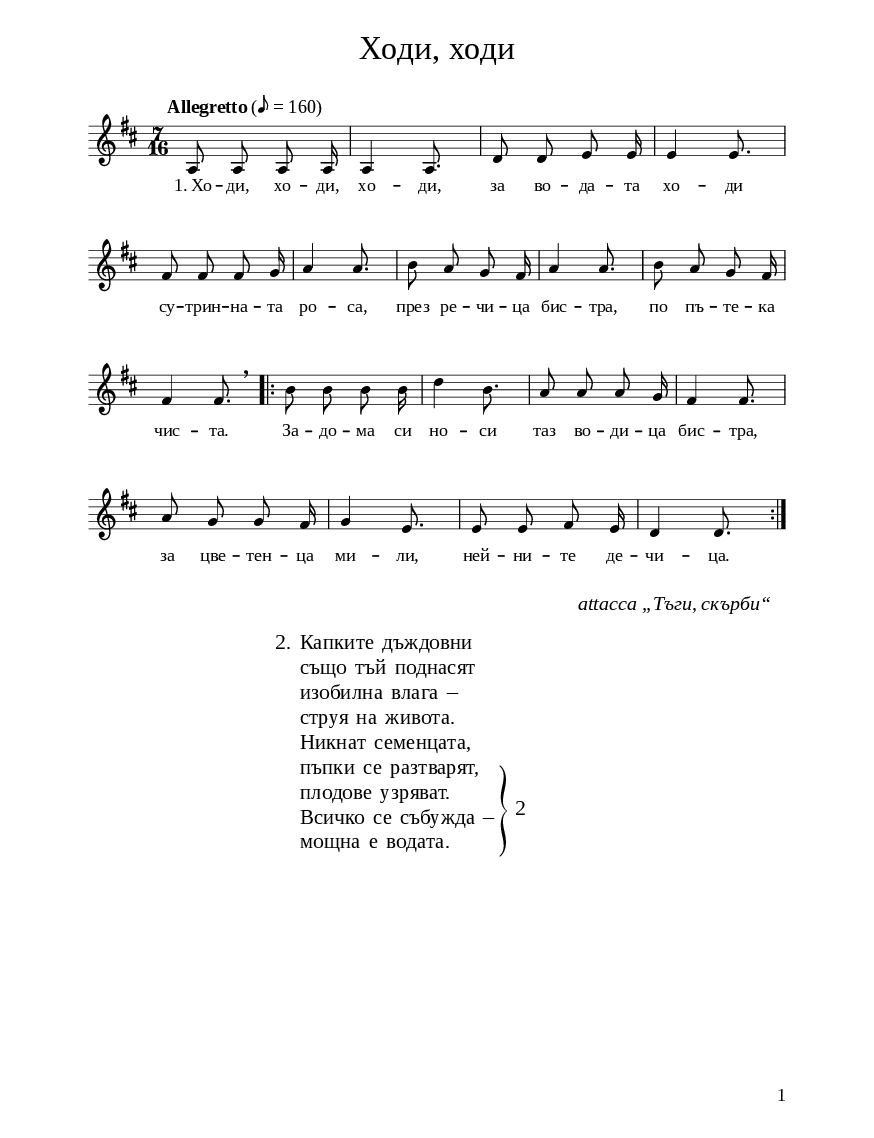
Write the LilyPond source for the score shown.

\version "2.24.2"

% include paper part and global functions
\include "include/globals.ily"

"rightBraces088" = \markup {
  \column {
    % repeat braces




    \translate #'(0 . -15.6 )
    \right-brace #44

  }
  \column {
    % repeat numbers




    \translate #'(0 . -16.0 )
    2
  }
}

\bookpart {
  \label #'ref088
  \tocItem \markup "Ходи, ходи"
  \include "include/bookpart-paper.ily"
  \score {
    \include "include/score-layout.ily"

    \new Voice \absolute  {
      \clef treble
      \key d \major
      \time 7/16
      \tempoFunc "Allegretto" 8 "160"
      a8 a8 a8 a16 | a4 a8. | d'8 d'8 e'8 e'16 | e'4 e'8. | \break

      fis'8 fis'8 fis'8 g'16 | a'4 a'8. | b'8 a'8 g'8 fis'16 | a'4 a'8. | b'8 a'8 g'8 fis'16 | \break

      fis'4 fis'8. \breathe | \bar ".|:" b'8 b'8 b'8 b'16| d''4 b'8. | a'8 a'8 a'8 g'16 | fis'4 fis'8. | \break

      a'8 g'8 g'8 fis'16 | g'4 e'8. | e'8 e'8 fis'8 e'16 | d'4 d'8. | \bar ":|."


    }
    \addlyrics {
      "1. Хо" -- ди, хо -- ди, хо -- ди, за во -- да -- та хо -- ди

      су -- трин -- на -- та ро -- са, през ре -- чи -- ца бис -- тра, по пъ -- те -- ка

      чис -- та. За -- до -- ма  си но -- си  таз во -- ди -- ца бис -- тра,

      за цве -- тен -- ца ми -- ли, ней -- ни -- те де -- чи -- ца.
    }

    \header {
      title = \titleFunc "Ходи, ходи" "Hodi, hodi"
    }

    \midi{}

  } % score

  \markup \huge \italic \dc-one-nobold "attacca „Тъги, скърби“"

  \markup \fontsize #bgCoupletFontSize {
    \hspace #18
    \override #`(baseline-skip . ,bgCoupletBaselineSkip)
    \column {


      \line { 2. Капките дъждовни}
      \line { "   "също тъй поднасят}
      \line { "   "изобилна влага – }
      \line { "   "струя на живота. }
      \line { "   "Никнат семенцата, }
      \line { "   "пъпки се разтварят,}
      \line { "   "плодове узряват.}
      \line { "   "Всичко се събужда – }
      \line { "   "мощна е водата. }
    } \"rightBraces088"

  }


} % bookpart
